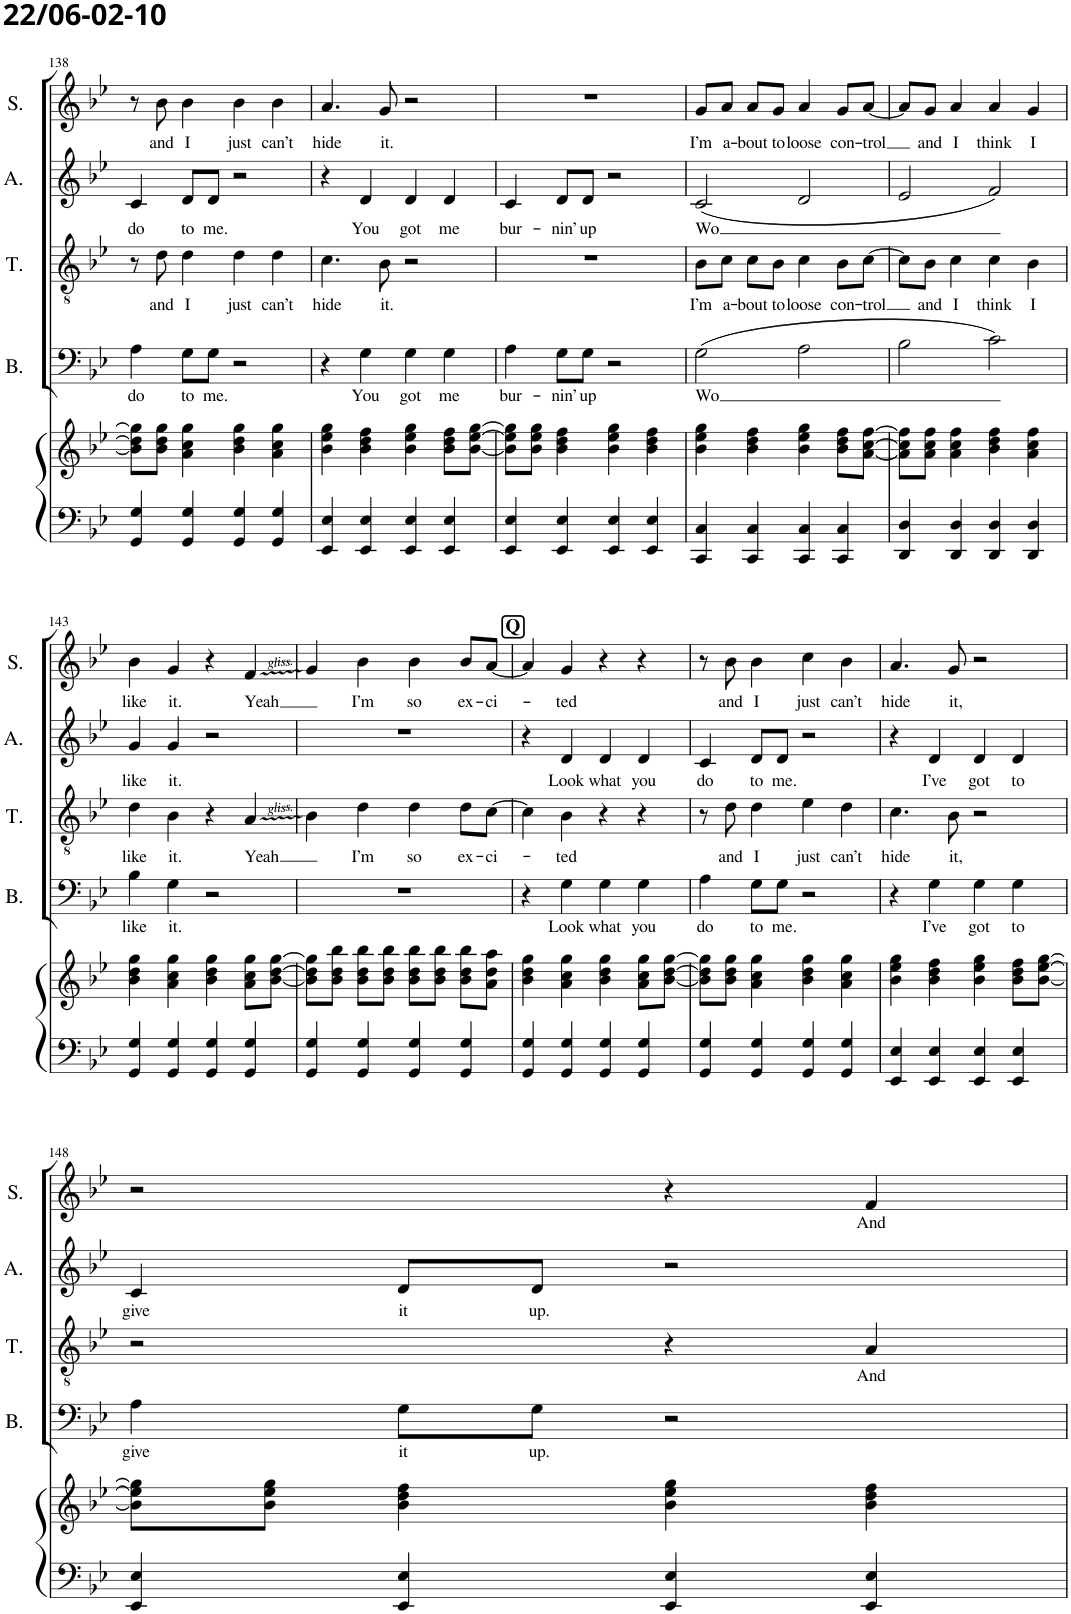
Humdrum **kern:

**kern	**kern	**kern	**text	**kern	**text	**kern	**text	**kern	**text
*part5	*part5	*part4	*part4	*part3	*part3	*part2	*part2	*part1	*part1
*staff6	*staff5	*staff4	*staff4	*staff3	*staff3	*staff2	*staff2	*staff1	*staff1
*I"Piano	*	*I"Bas	*	*I"Tenor	*	*I"Alt	*	*I"Sopraan	*
*I'Pno	*	*I'B.	*	*I'T.	*	*I'A.	*	*I'S.	*
!!LO:PB:g=z
*clefF4	*clefG2	*clefF4	*	*clefGv2	*	*clefG2	*	*clefG2	*
*	*	*	*	*	*	*Trd1c2	*	*Trd1c2	*
*k[b-e-]	*k[b-e-]	*k[b-e-]	*	*k[b-e-]	*	*k[b-e-]	*	*k[b-e-]	*
*M4/4	*M4/4	*M4/4	*	*M4/4	*	*M4/4	*	*M4/4	*
=138	=138	=138	=138	=138	=138	=138	=138	=138	=138
!	!	!	!LO:LY:b	!	!	!	!LO:LY:b	!	!
4GG/ 4G/	8b-\] 8dd\] 8gg\]L	4A\	do	8r	.	4c/	do	8r	.
!	!	!	!	!	!LO:LY:b	!	!	!	!LO:LY:b
.	8b-\ 8dd\ 8gg\J	.	.	8d\	and	.	.	8b-\	and
!	!	!	!LO:LY:b	!	!LO:LY:b	!	!LO:LY:b	!	!LO:LY:b
4GG/ 4G/	4a\ 4cc\ 4gg\	8G\L	to	4d\	I	8d/L	to	4b-\	I
!	!	!	!LO:LY:b	!	!	!	!LO:LY:b	!	!
.	.	8G\J	me.	.	.	8d/J	me.	.	.
!	!	!	!	!	!LO:LY:b	!	!	!	!LO:LY:b
4GG/ 4G/	4b-\ 4dd\ 4gg\	2r	.	4d\	just	2r	.	4b-\	just
!	!	!	!	!	!LO:LY:b	!	!	!	!LO:LY:b
4GG/ 4G/	4a\ 4cc\ 4gg\	.	.	4d\	can’t	.	.	4b-\	can’t
=139	=139	=139	=139	=139	=139	=139	=139	=139	=139
!	!	!	!	!	!LO:LY:b	!	!	!	!LO:LY:b
4EE-/ 4E-/	4b-\ 4ee-\ 4gg\	4r	.	4.c\	hide	4r	.	4.a/	hide
!	!	!	!LO:LY:b	!	!	!	!LO:LY:b	!	!
4EE-/ 4E-/	4b-\ 4dd\ 4ff\	4G\	You	.	.	4d/	You	.	.
!	!	!	!	!	!LO:LY:b	!	!	!	!LO:LY:b
.	.	.	.	8B-\	it.	.	.	8g/	it.
!	!	!	!LO:LY:b	!	!	!	!LO:LY:b	!	!
4EE-/ 4E-/	4b-\ 4ee-\ 4gg\	4G\	got	2r	.	4d/	got	2r	.
!	!	!	!LO:LY:b	!	!	!	!LO:LY:b	!	!
4EE-/ 4E-/	8b-\ 8dd\ 8ff\L	4G\	me	.	.	4d/	me	.	.
.	[8b-\ [8ee-\ [8gg\J	.	.	.	.	.	.	.	.
=140	=140	=140	=140	=140	=140	=140	=140	=140	=140
!	!	!	!LO:LY:b	!	!	!	!LO:LY:b	!	!
4EE-/ 4E-/	8b-\] 8ee-\] 8gg\]L	4A\	bur-	1r	.	4c/	bur-	1r	.
.	8b-\ 8ee-\ 8gg\J	.	.	.	.	.	.	.	.
!	!	!	!LO:LY:b	!	!	!	!LO:LY:b	!	!
4EE-/ 4E-/	4b-\ 4dd\ 4ff\	8G\L	-nin’	.	.	8d/L	-nin’	.	.
!	!	!	!LO:LY:b	!	!	!	!LO:LY:b	!	!
.	.	8G\J	up	.	.	8d/J	up	.	.
4EE-/ 4E-/	4b-\ 4ee-\ 4gg\	2r	.	.	.	2r	.	.	.
4EE-/ 4E-/	4b-\ 4dd\ 4ff\	.	.	.	.	.	.	.	.
=141	=141	=141	=141	=141	=141	=141	=141	=141	=141
!	!	!	!LO:LY:b	!	!LO:LY:b	!	!LO:LY:b	!	!LO:LY:b
4CC/ 4C/	4b-\ 4ee-\ 4gg\	(2G\	Wo	8B-\L	I’m	(2c/	Wo	8g/L	I’m
!	!	!	!	!	!LO:LY:b	!	!	!	!LO:LY:b
.	.	.	.	8c\J	a-	.	.	8a/J	a-
!	!	!	!	!	!LO:LY:b	!	!	!	!LO:LY:b
4CC/ 4C/	4b-\ 4dd\ 4ff\	.	.	8c\L	-bout	.	.	8a/L	-bout
!	!	!	!	!	!LO:LY:b	!	!	!	!LO:LY:b
.	.	.	.	8B-\J	to	.	.	8g/J	to
!	!	!	!	!	!LO:LY:b	!	!	!	!LO:LY:b
4CC/ 4C/	4b-\ 4ee-\ 4gg\	2A\	.	4c\	loose	2d/	.	4a/	loose
!	!	!	!	!	!LO:LY:b	!	!	!	!LO:LY:b
4CC/ 4C/	8b-\ 8dd\ 8ff\L	.	.	8B-\L	con-	.	.	8g/L	con-
!	!	!	!	!	!LO:LY:b	!	!	!	!LO:LY:b
.	[8a\ [8cc\ [8ff\J	.	.	[8c\J	-trol	.	.	[8a/J	-trol
=142	=142	=142	=142	=142	=142	=142	=142	=142	=142
4DD/ 4D/	8a\] 8cc\] 8ff\]L	2B-\	.	8c\L]	.	2e-/	.	8a/L]	.
!	!	!	!	!	!LO:LY:b	!	!	!	!LO:LY:b
.	8a\ 8cc\ 8ff\J	.	.	8B-\J	and	.	.	8g/J	and
!	!	!	!	!	!LO:LY:b	!	!	!	!LO:LY:b
4DD/ 4D/	4a\ 4cc\ 4ff\	.	.	4c\	I	.	.	4a/	I
!	!	!	!	!	!LO:LY:b	!	!	!	!LO:LY:b
4DD/ 4D/	4b-\ 4dd\ 4ff\	2c\)	.	4c\	think	2f/)	.	4a/	think
!	!	!	!	!	!LO:LY:b	!	!	!	!LO:LY:b
4DD/ 4D/	4a\ 4cc\ 4ff\	.	.	4B-\	I	.	.	4g/	I
!!LO:LB:g=z
=143	=143	=143	=143	=143	=143	=143	=143	=143	=143
!	!	!	!LO:LY:b	!	!LO:LY:b	!	!LO:LY:b	!	!LO:LY:b
4GG/ 4G/	4b-\ 4dd\ 4gg\	4B-\	like	4d\	like	4g/	like	4b-\	like
!	!	!	!LO:LY:b	!	!LO:LY:b	!	!LO:LY:b	!	!LO:LY:b
4GG/ 4G/	4a\ 4cc\ 4gg\	4G\	it.	4B-\	it.	4g/	it.	4g/	it.
4GG/ 4G/	4b-\ 4dd\ 4gg\	2r	.	4r	.	2r	.	4r	.
!	!	!	!	!	!LO:LY:b	!	!	!	!LO:LY:b
4GG/ 4G/	8a\ 8cc\ 8gg\L	.	.	4A/	Yeah	.	.	4f/	Yeah
.	[8b-\ [8dd\ [8gg\J	.	.	.	.	.	.	.	.
=144	=144	=144	=144	=144	=144	=144	=144	=144	=144
4GG/ 4G/	8b-\] 8dd\] 8gg\]L	1r	.	4B-\	.	1r	.	4g/	.
.	8b-\ 8dd\ 8bb-\J	.	.	.	.	.	.	.	.
!	!	!	!	!	!LO:LY:b	!	!	!	!LO:LY:b
4GG/ 4G/	8b-\ 8dd\ 8bb-\L	.	.	4d\	I’m	.	.	4b-\	I’m
.	8b-\ 8dd\ 8bb-\J	.	.	.	.	.	.	.	.
!	!	!	!	!	!LO:LY:b	!	!	!	!LO:LY:b
4GG/ 4G/	8b-\ 8dd\ 8bb-\L	.	.	4d\	so	.	.	4b-\	so
.	8b-\ 8dd\ 8bb-\J	.	.	.	.	.	.	.	.
!	!	!	!	!	!LO:LY:b	!	!	!	!LO:LY:b
4GG/ 4G/	8b-\ 8dd\ 8bb-\L	.	.	8d\L	ex-	.	.	8b-/L	ex-
!	!	!	!	!	!LO:LY:b	!	!	!	!LO:LY:b
.	8a\ 8dd\ 8aa\J	.	.	[8c\J	-ci-	.	.	[8a/J	-ci-
!!LO:REH:place=s1:a:B:cj:fs=11:t=Q
=145	=145	=145	=145	=145	=145	=145	=145	=145	=145
4GG/ 4G/	4b-\ 4dd\ 4gg\	4r	.	4c\]	.	4r	.	4a/]	.
!	!	!	!LO:LY:b	!	!LO:LY:b	!	!LO:LY:b	!	!LO:LY:b
4GG/ 4G/	4a\ 4cc\ 4gg\	4G\	Look	4B-\	-ted	4d/	Look	4g/	-ted
!	!	!	!LO:LY:b	!	!	!	!LO:LY:b	!	!
4GG/ 4G/	4b-\ 4dd\ 4gg\	4G\	what	4r	.	4d/	what	4r	.
!	!	!	!LO:LY:b	!	!	!	!LO:LY:b	!	!
4GG/ 4G/	8a\ 8cc\ 8gg\L	4G\	you	4r	.	4d/	you	4r	.
.	[8b-\ [8dd\ [8gg\J	.	.	.	.	.	.	.	.
=146	=146	=146	=146	=146	=146	=146	=146	=146	=146
!	!	!	!LO:LY:b	!	!	!	!LO:LY:b	!	!
4GG/ 4G/	8b-\] 8dd\] 8gg\]L	4A\	do	8r	.	4c/	do	8r	.
!	!	!	!	!	!LO:LY:b	!	!	!	!LO:LY:b
.	8b-\ 8dd\ 8gg\J	.	.	8d\	and	.	.	8b-\	and
!	!	!	!LO:LY:b	!	!LO:LY:b	!	!LO:LY:b	!	!LO:LY:b
4GG/ 4G/	4a\ 4cc\ 4gg\	8G\L	to	4d\	I	8d/L	to	4b-\	I
!	!	!	!LO:LY:b	!	!	!	!LO:LY:b	!	!
.	.	8G\J	me.	.	.	8d/J	me.	.	.
!	!	!	!	!	!LO:LY:b	!	!	!	!LO:LY:b
4GG/ 4G/	4b-\ 4dd\ 4gg\	2r	.	4e-\	just	2r	.	4cc\	just
!	!	!	!	!	!LO:LY:b	!	!	!	!LO:LY:b
4GG/ 4G/	4a\ 4cc\ 4gg\	.	.	4d\	can’t	.	.	4b-\	can’t
=147	=147	=147	=147	=147	=147	=147	=147	=147	=147
!	!	!	!	!	!LO:LY:b	!	!	!	!LO:LY:b
4EE-/ 4E-/	4b-\ 4ee-\ 4gg\	4r	.	4.c\	hide	4r	.	4.a/	hide
!	!	!	!LO:LY:b	!	!	!	!LO:LY:b	!	!
4EE-/ 4E-/	4b-\ 4dd\ 4ff\	4G\	I’ve	.	.	4d/	I’ve	.	.
!	!	!	!	!	!LO:LY:b	!	!	!	!LO:LY:b
.	.	.	.	8B-\	it,	.	.	8g/	it,
!	!	!	!LO:LY:b	!	!	!	!LO:LY:b	!	!
4EE-/ 4E-/	4b-\ 4ee-\ 4gg\	4G\	got	2r	.	4d/	got	2r	.
!	!	!	!LO:LY:b	!	!	!	!LO:LY:b	!	!
4EE-/ 4E-/	8b-\ 8dd\ 8ff\L	4G\	to	.	.	4d/	to	.	.
.	[8b-\ [8ee-\ [8gg\J	.	.	.	.	.	.	.	.
!!LO:LB:g=z
=148	=148	=148	=148	=148	=148	=148	=148	=148	=148
!	!	!	!LO:LY:b	!	!	!	!LO:LY:b	!	!
4EE-/ 4E-/	8b-\] 8ee-\] 8gg\]L	4A\	give	2r	.	4c/	give	2r	.
.	8b-\ 8ee-\ 8gg\J	.	.	.	.	.	.	.	.
!	!	!	!LO:LY:b	!	!	!	!LO:LY:b	!	!
4EE-/ 4E-/	4b-\ 4dd\ 4ff\	8G\L	it	.	.	8d/L	it	.	.
!	!	!	!LO:LY:b	!	!	!	!LO:LY:b	!	!
.	.	8G\J	up.	.	.	8d/J	up.	.	.
4EE-/ 4E-/	4b-\ 4ee-\ 4gg\	2r	.	4r	.	2r	.	4r	.
!	!	!	!	!	!LO:LY:b	!	!	!	!LO:LY:b
4EE-/ 4E-/	4b-\ 4dd\ 4ff\	.	.	4A/	And	.	.	4f/	And
=	=	=	=	=	=	=	=	=	=
*-	*-	*-	*-	*-	*-	*-	*-	*-	*-
